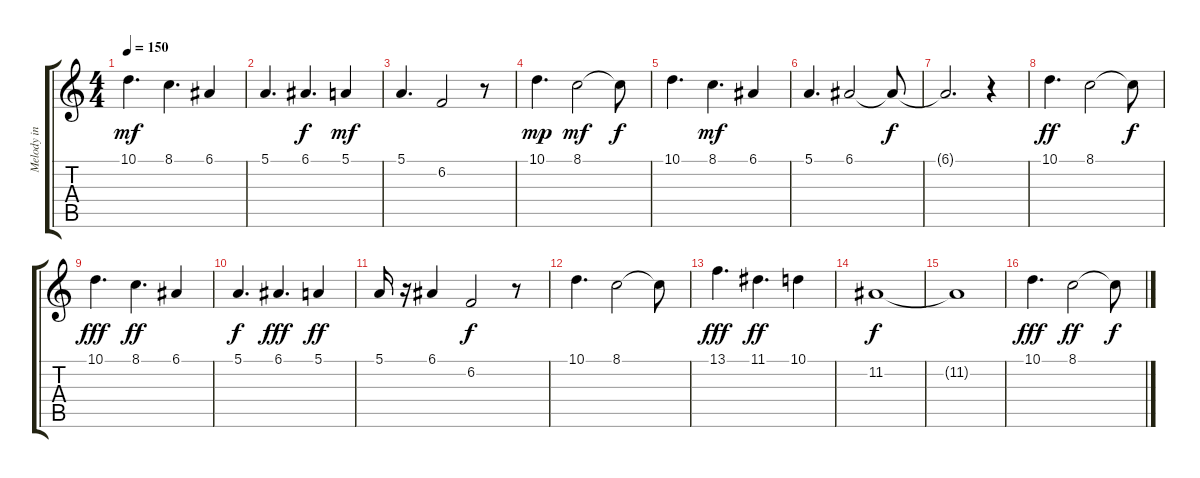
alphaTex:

\track ("Melody in " "Melody in ") {instrument trumpet}
\staff {score tabs}
\tuning (E4 B3 G3 D3 A2 E2) {hide}
\ts (4 4)
\tempo 150
\clef g2
\ks c
10.1.4{d dy mf} 8.1.4{d} 6.1.4 |
5.1.4{d} 6.1.4{d dy f} 5.1.4{dy mf} |
5.1.4{d} 6.2.2 r.8 |
10.1.4{d dy mp} 8.1.2{dy mf} 8.1{t}.8{dy f} |
10.1.4{d} 8.1.4{d dy mf} 6.1.4 |
5.1.4{d} 6.1.2 6.1{t}.8{dy f} |
6.1{t}.2{d} r.4 |
10.1.4{d dy ff} 8.1.2 8.1{t}.8{dy f} |
10.1.4{d dy fff} 8.1.4{d dy ff} 6.1.4 |
5.1.4{d dy f} 6.1.4{d dy fff} 5.1.4{dy ff} |
5.1.16 r.16 6.1.4 6.2.2{dy f} r.8 |
10.1.4{d} 8.1.2 8.1{t}.8 |
13.1.4{d dy fff} 11.1.4{d dy ff} 10.1.4 |
11.2.1{dy f} |
11.2{t}.1 |
10.1.4{d dy fff} 8.1.2{dy ff} 8.1{t}.8{dy f}
